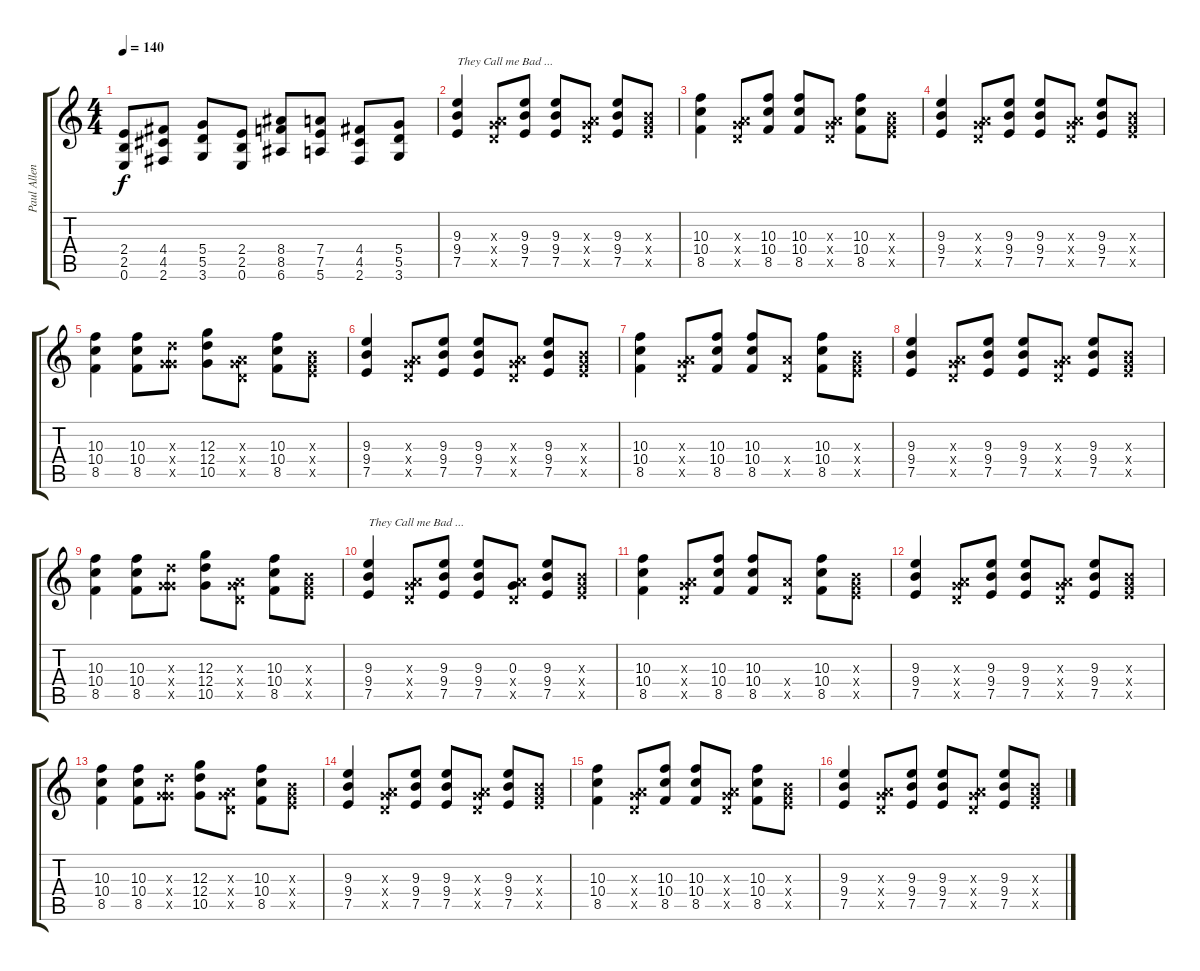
\track ("Paul Allender" "Paul Allen") {instrument distortionguitar}
\staff {score tabs}
\tuning (E4 B3 G3 D3 A2 E2) {hide}
\ts (4 4)
\tempo 140
\clef g2
\ks c
(2.4 2.5 0.6).8{dy f} (4.4 4.5 2.6).8 (5.4 5.5 3.6).8 (2.4 2.5 0.6).8 (8.4 8.5 6.6).8 (7.4 7.5 5.6).8 (4.4 4.5 2.6).8 (5.4 5.5 3.6).8 |
(9.3 9.4 7.5).4{txt "They Call me Bad ..."} (0.3{x} 7.4{x} 5.5{x}).8 (9.3 9.4 7.5).8 (9.3 9.4 7.5).8 (0.3{x} 7.4{x} 5.5{x}).8 (9.3 9.4 7.5).8 (0.3{x} 9.4{x} 7.5{x}).8 |
(10.3 10.4 8.5).4 (0.3{x} 7.4{x} 5.5{x}).8 (10.3 10.4 8.5).8 (10.3 10.4 8.5).8 (0.3{x} 7.4{x} 5.5{x}).8 (10.3 10.4 8.5).8 (0.3{x} 9.4{x} 7.5{x}).8 |
(9.3 9.4 7.5).4 (0.3{x} 7.4{x} 5.5{x}).8 (9.3 9.4 7.5).8 (9.3 9.4 7.5).8 (0.3{x} 7.4{x} 5.5{x}).8 (9.3 9.4 7.5).8 (0.3{x} 9.4{x} 7.5{x}).8 |
(10.3 10.4 8.5).4 (10.3 10.4 8.5).8 (0.3{x} 12.4{x} 10.5{x}).8 (12.3 12.4 10.5).8 (0.3{x} 7.4{x} 5.5{x}).8 (10.3 10.4 8.5).8 (0.3{x} 9.4{x} 7.5{x}).8 |
(9.3 9.4 7.5).4 (0.3{x} 7.4{x} 5.5{x}).8 (9.3 9.4 7.5).8 (9.3 9.4 7.5).8 (0.3{x} 7.4{x} 5.5{x}).8 (9.3 9.4 7.5).8 (0.3{x} 9.4{x} 7.5{x}).8 |
(10.3 10.4 8.5).4 (0.3{x} 7.4{x} 5.5{x}).8 (10.3 10.4 8.5).8 (10.3 10.4 8.5).8 (7.4{x} 5.5{x}).8 (10.3 10.4 8.5).8 (0.3{x} 9.4{x} 7.5{x}).8 |
(9.3 9.4 7.5).4 (0.3{x} 7.4{x} 5.5{x}).8 (9.3 9.4 7.5).8 (9.3 9.4 7.5).8 (0.3{x} 7.4{x} 5.5{x}).8 (9.3 9.4 7.5).8 (0.3{x} 9.4{x} 7.5{x}).8 |
(10.3 10.4 8.5).4 (10.3 10.4 8.5).8 (0.3{x} 12.4{x} 10.5{x}).8 (12.3 12.4 10.5).8 (0.3{x} 7.4{x} 5.5{x}).8 (10.3 10.4 8.5).8 (0.3{x} 9.4{x} 7.5{x}).8 |
(9.3 9.4 7.5).4{txt "They Call me Bad ..."} (0.3{x} 7.4{x} 5.5{x}).8 (9.3 9.4 7.5).8 (9.3 9.4 7.5).8 (0.3 7.4{x} 5.5{x}).8 (9.3 9.4 7.5).8 (0.3{x} 9.4{x} 7.5{x}).8 |
(10.3 10.4 8.5).4 (0.3{x} 7.4{x} 5.5{x}).8 (10.3 10.4 8.5).8 (10.3 10.4 8.5).8 (7.4{x} 5.5{x}).8 (10.3 10.4 8.5).8 (0.3{x} 9.4{x} 7.5{x}).8 |
(9.3 9.4 7.5).4 (0.3{x} 7.4{x} 5.5{x}).8 (9.3 9.4 7.5).8 (9.3 9.4 7.5).8 (0.3{x} 7.4{x} 5.5{x}).8 (9.3 9.4 7.5).8 (0.3{x} 9.4{x} 7.5{x}).8 |
(10.3 10.4 8.5).4 (10.3 10.4 8.5).8 (0.3{x} 12.4{x} 10.5{x}).8 (12.3 12.4 10.5).8 (0.3{x} 7.4{x} 5.5{x}).8 (10.3 10.4 8.5).8 (0.3{x} 9.4{x} 7.5{x}).8 |
(9.3 9.4 7.5).4 (0.3{x} 7.4{x} 5.5{x}).8 (9.3 9.4 7.5).8 (9.3 9.4 7.5).8 (0.3{x} 7.4{x} 5.5{x}).8 (9.3 9.4 7.5).8 (0.3{x} 9.4{x} 7.5{x}).8 |
(10.3 10.4 8.5).4 (0.3{x} 7.4{x} 5.5{x}).8 (10.3 10.4 8.5).8 (10.3 10.4 8.5).8 (0.3{x} 7.4{x} 5.5{x}).8 (10.3 10.4 8.5).8 (0.3{x} 9.4{x} 7.5{x}).8 |
(9.3 9.4 7.5).4 (0.3{x} 7.4{x} 5.5{x}).8 (9.3 9.4 7.5).8 (9.3 9.4 7.5).8 (0.3{x} 7.4{x} 5.5{x}).8 (9.3 9.4 7.5).8 (0.3{x} 9.4{x} 7.5{x}).8
